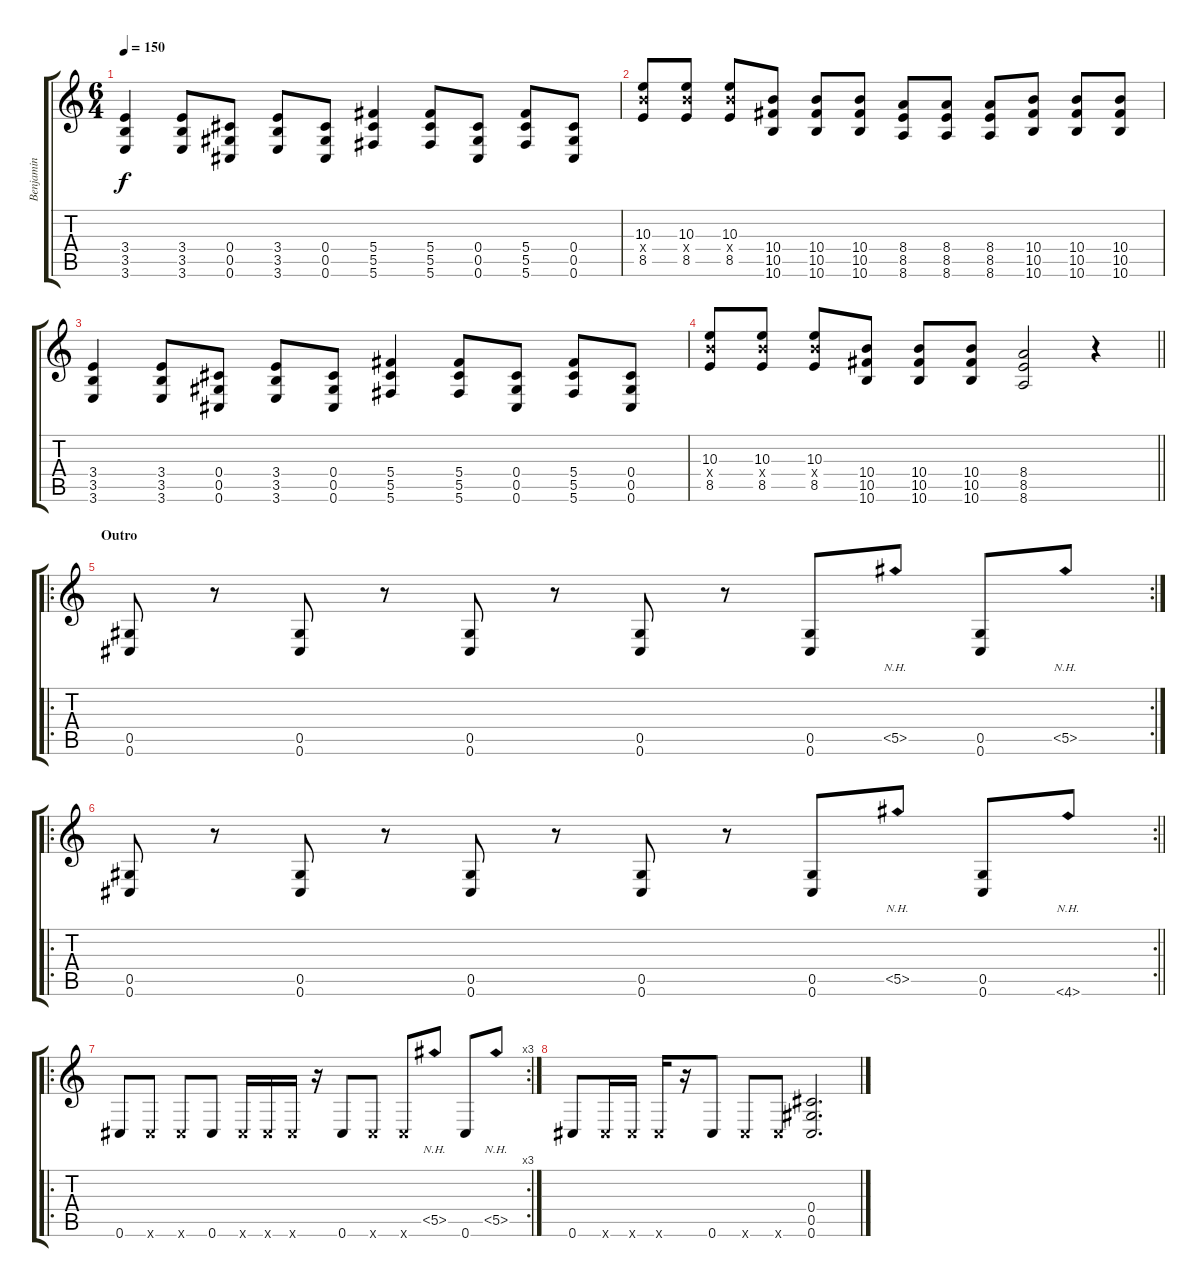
\track ("Benjamin" "Benjamin") {instrument overdrivenguitar}
\staff {score tabs}
\tuning (Eb4 Bb3 Gb3 Db3 Ab2 Db2) {hide}
\ts (6 4)
\tempo 150
\clef g2
\ks c
(3.4 3.5 3.6).4{dy f} (3.4 3.5 3.6).8 (0.4 0.5 0.6).8 (3.4 3.5 3.6).8 (0.4 0.5 0.6).8 (5.4 5.5 5.6).4 (5.4 5.5 5.6).8 (0.4 0.5 0.6).8 (5.4 5.5 5.6).8 (0.4 0.5 0.6).8 |
(10.3 10.4{x} 8.5).8 (10.3 10.4{x} 8.5).8 (10.3 10.4{x} 8.5).8 (10.4 10.5 10.6).8 (10.4 10.5 10.6).8 (10.4 10.5 10.6).8 (8.4 8.5 8.6).8 (8.4 8.5 8.6).8 (8.4 8.5 8.6).8 (10.4 10.5 10.6).8 (10.4 10.5 10.6).8 (10.4 10.5 10.6).8 |
(3.4 3.5 3.6).4 (3.4 3.5 3.6).8 (0.4 0.5 0.6).8 (3.4 3.5 3.6).8 (0.4 0.5 0.6).8 (5.4 5.5 5.6).4 (5.4 5.5 5.6).8 (0.4 0.5 0.6).8 (5.4 5.5 5.6).8 (0.4 0.5 0.6).8 |
\barLineRight lightlight
(10.3 10.4{x} 8.5).8 (10.3 10.4{x} 8.5).8 (10.3 10.4{x} 8.5).8 (10.4 10.5 10.6).8 (10.4 10.5 10.6).8 (10.4 10.5 10.6).8 (8.4 8.5 8.6).2 r.4 |
\ro
\rc 2
\section ("" "Outro")
(0.5 0.6).8 r.8 (0.5 0.6).8 r.8 (0.5 0.6).8 r.8 (0.5 0.6).8 r.8 (0.5 0.6).8 5.5{nh}.8 (0.5 0.6).8 5.5{nh}.8 |
\ro
\rc 2
\barLineRight lightlight
(0.5 0.6).8 r.8 (0.5 0.6).8 r.8 (0.5 0.6).8 r.8 (0.5 0.6).8 r.8 (0.5 0.6).8 5.5{nh}.8 (0.5 0.6).8 4.6{nh}.8 |
\ro
\rc 3
0.6.8 0.6{x}.8 0.6{x}.8 0.6.8 0.6{x}.16 0.6{x}.16 0.6{x}.16 r.16 0.6.8 0.6{x}.8 0.6{x}.8 5.5{nh}.8 0.6.8 5.5{nh}.8 |
0.6.8 0.6{x}.16 0.6{x}.16 0.6{x}.16 r.16 0.6.8 0.6{x}.8 0.6{x}.8 (0.4 0.5 0.6).2{d}
